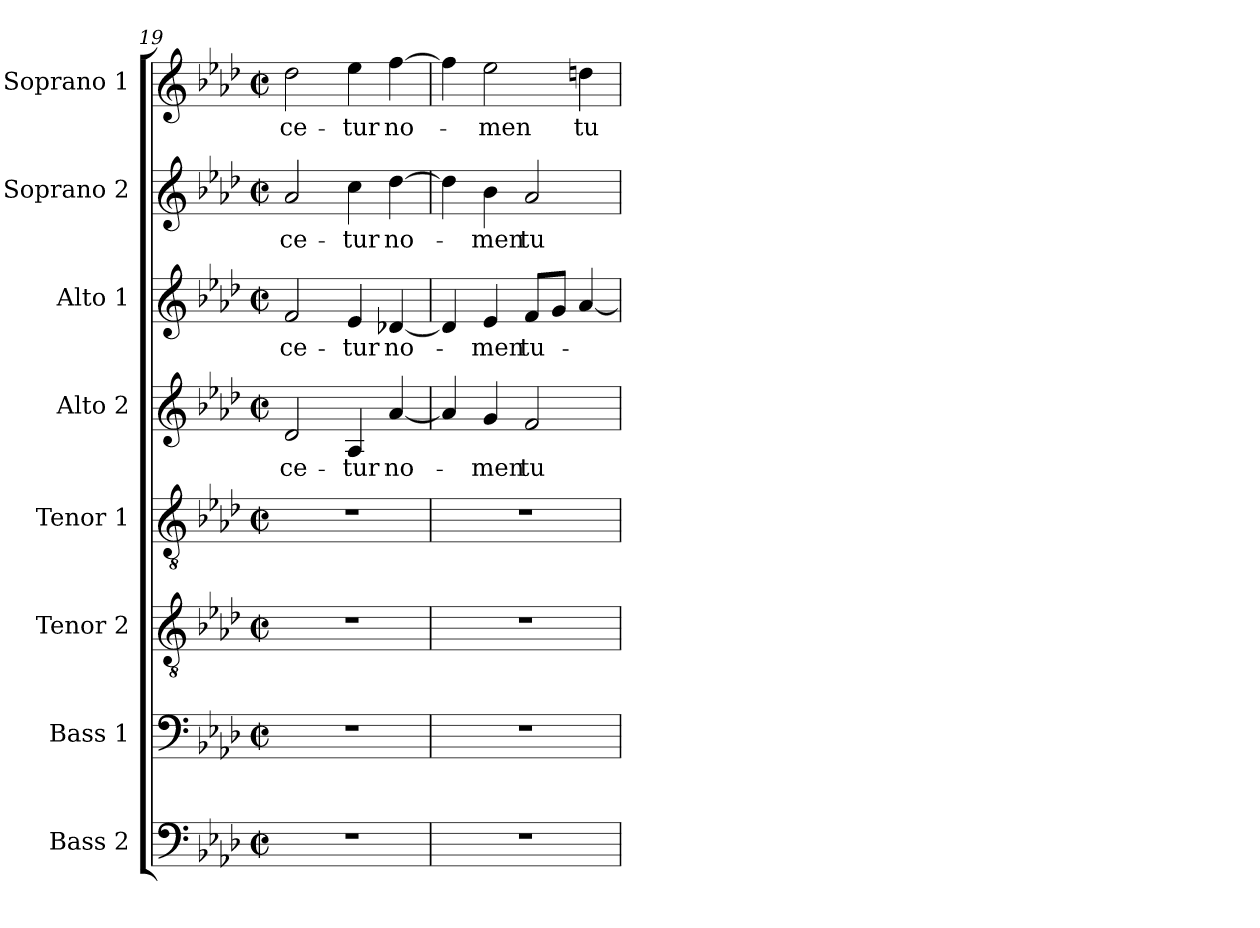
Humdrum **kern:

**kern	**kern	**kern	**kern	**kern	**text	**kern	**text	**kern	**text	**kern	**text
*part8	*part7	*part6	*part5	*part4	*part4	*part3	*part3	*part2	*part2	*part1	*part1
*staff8	*staff7	*staff6	*staff5	*staff4	*staff4	*staff3	*staff3	*staff2	*staff2	*staff1	*staff1
*I"Bass 2	*I"Bass 1	*I"Tenor 2	*I"Tenor 1	*I"Alto 2	*	*I"Alto 1	*	*I"Soprano 2	*	*I"Soprano 1	*
*I'B.2	*I'B.1	*I'T.2	*I'T.1	*I'A.2	*	*I'A.1	*	*I'S.2	*	*I'S.1	*
*clefF4	*clefF4	*clefGv2	*clefGv2	*clefG2	*	*clefG2	*	*clefG2	*	*clefG2	*
*	*	*ITrd7c12	*ITrd7c12	*	*	*	*	*	*	*	*
*k[b-e-a-d-]	*k[b-e-a-d-]	*k[b-e-a-d-]	*k[b-e-a-d-]	*k[b-e-a-d-]	*	*k[b-e-a-d-]	*	*k[b-e-a-d-]	*	*k[b-e-a-d-]	*
*A-:	*A-:	*A-:	*A-:	*A-:	*	*A-:	*	*A-:	*	*A-:	*
*M2/2	*M2/2	*M2/2	*M2/2	*M2/2	*	*M2/2	*	*M2/2	*	*M2/2	*
*met(c|)	*met(c|)	*met(c|)	*met(c|)	*met(c|)	*	*met(c|)	*	*met(c|)	*	*met(c|)	*
=19	=19	=19	=19	=19	=19	=19	=19	=19	=19	=19	=19
!	!	!	!	!	!LO:LY:b:color=#000000	!	!	!	!	!	!
!	!	!	!	!	!	!	!LO:LY:b:color=#000000	!	!	!	!
!	!	!	!	!	!	!	!	!	!LO:LY:b:color=#000000	!	!
!	!	!	!	!	!	!	!	!	!	!	!LO:LY:b:color=#000000
1r	1r	1r	1r	2d-i/	-ce-	2fi/	-ce-	2a-i/	-ce-	2dd-i\	-ce-
!	!	!	!	!	!LO:LY:b:color=#000000	!	!	!	!	!	!
!	!	!	!	!	!	!	!LO:LY:b:color=#000000	!	!	!	!
!	!	!	!	!	!	!	!	!	!LO:LY:b:color=#000000	!	!
!	!	!	!	!	!	!	!	!	!	!	!LO:LY:b:color=#000000
.	.	.	.	4A-i/	-tur	4e-i/	-tur	4cci\	-tur	4ee-i\	-tur
!	!	!	!	!	!LO:LY:b:color=#000000	!	!	!	!	!	!
!	!	!	!	!	!	!	!LO:LY:b:color=#000000	!	!	!	!
!	!	!	!	!	!	!	!	!	!LO:LY:b:color=#000000	!	!
!	!	!	!	!	!	!	!	!	!	!	!LO:LY:b:color=#000000
.	.	.	.	[4a-i/	no-	[4d-Xi/	no-	[4dd-i\	no-	[4ffi\	no-
=20	=20	=20	=20	=20	=20	=20	=20	=20	=20	=20	=20
1r	1r	1r	1r	4a-i/]	.	4d-i/]	.	4dd-i\]	.	4ffi\]	.
!	!	!	!	!	!LO:LY:b:color=#000000	!	!	!	!	!	!
!	!	!	!	!	!	!	!LO:LY:b:color=#000000	!	!	!	!
!	!	!	!	!	!	!	!	!	!LO:LY:b:color=#000000	!	!
!	!	!	!	!	!	!	!	!	!	!	!LO:LY:b:color=#000000
.	.	.	.	4gi/	-men	4e-i/	-men	4b-i\	-men	2ee-i\	-men
!	!	!	!	!	!LO:LY:b:color=#000000	!	!	!	!	!	!
!	!	!	!	!	!	!	!LO:LY:b:color=#000000	!	!	!	!
!	!	!	!	!	!	!	!	!	!LO:LY:b:color=#000000	!	!
.	.	.	.	2fi/	tu-	8fi/L	tu-	2a-i/	tu-	.	.
.	.	.	.	.	.	8gi/J	.	.	.	.	.
!	!	!	!	!	!	!	!	!	!	!	!LO:LY:b:color=#000000
.	.	.	.	.	.	[4a-i/	.	.	.	4ddni\	tu-
=	=	=	=	=	=	=	=	=	=	=	=
*-	*-	*-	*-	*-	*-	*-	*-	*-	*-	*-	*-
